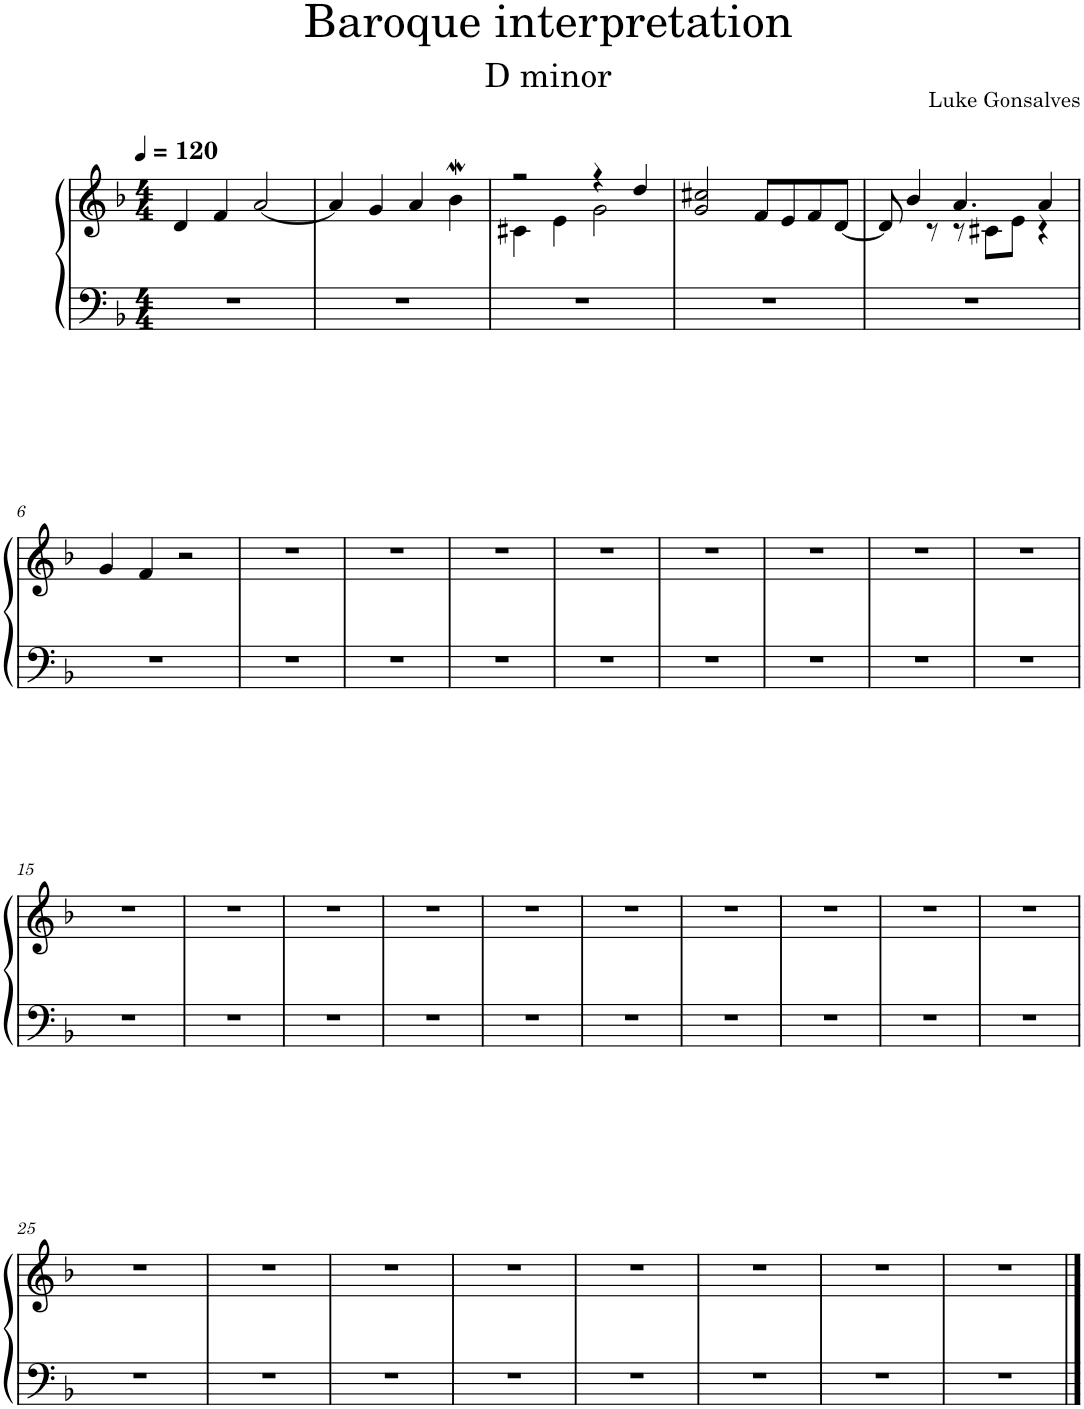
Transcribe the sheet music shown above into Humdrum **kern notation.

**kern	**kern
*part1	*part1
*staff2	*staff1
*I"Piano	*
*I'Pno.	*
*clefF4	*clefG2
*k[b-]	*k[b-]
*M4/4	*M4/4
*MM120	*MM120
=1	=1
1r	4d/
.	4f/
.	[2a/
=2	=2
1r	4a/]
.	4g/
.	4a/
.	4b-w\
=3	=3
*	*^
1r	2r	4c#X\
.	.	4e\
.	4r	2g\
.	4dd/	.
*	*v	*v
=4	=4
1r	2g/ 2cc#X/
.	8f/L
.	8e/
.	8f/
.	[8d/J
=5	=5
*	*^
1r	8d/]	4ryy
.	4b-/	.
.	.	8r
.	4.a/	8r
.	.	8c#X\L
.	.	8e\J
.	4a/	4r
*	*v	*v
!!LO:LB:g=z
=6	=6
1r	4g/
.	4f/
.	2r
=7	=7
1r	1r
=8	=8
1r	1r
=9	=9
1r	1r
=10	=10
1r	1r
=11	=11
1r	1r
=12	=12
1r	1r
=13	=13
1r	1r
=14	=14
1r	1r
!!LO:LB:g=z
=15	=15
1r	1r
=16	=16
1r	1r
=17	=17
1r	1r
=18	=18
1r	1r
=19	=19
1r	1r
=20	=20
1r	1r
=21	=21
1r	1r
=22	=22
1r	1r
=23	=23
1r	1r
=24	=24
1r	1r
!!LO:LB:g=z
=25	=25
1r	1r
=26	=26
1r	1r
=27	=27
1r	1r
=28	=28
1r	1r
=29	=29
1r	1r
=30	=30
1r	1r
=31	=31
1r	1r
=32	=32
1r	1r
==	==
*-	*-
